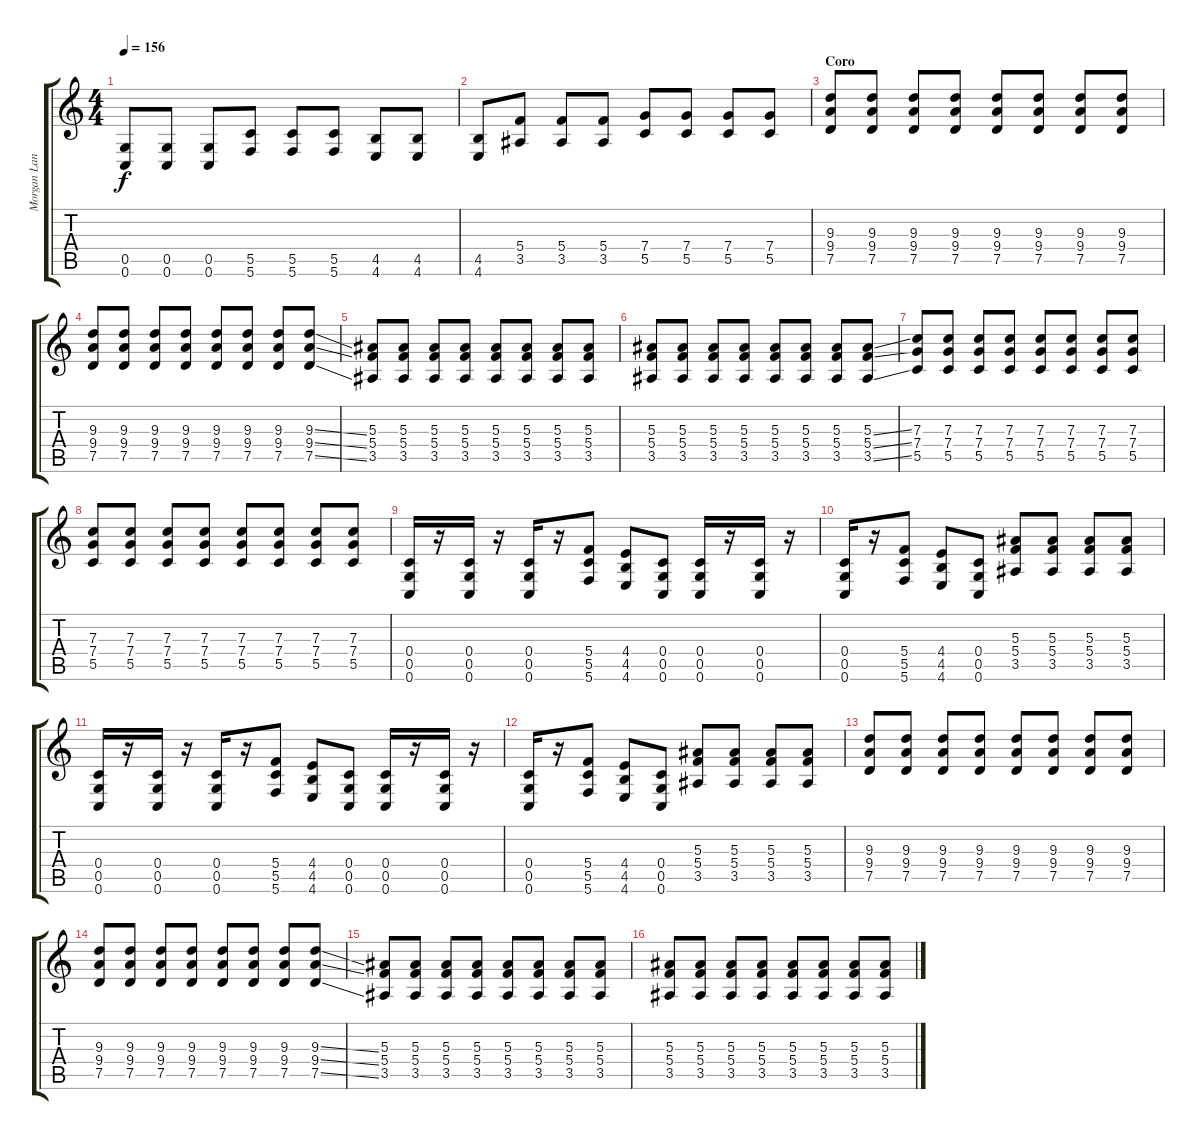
\track ("Morgan Lander" "Morgan Lan") {instrument distortionguitar}
\staff {score tabs}
\tuning (D4 A3 F3 C3 G2 C2) {hide}
\ts (4 4)
\tempo 156
\clef g2
\ks c
(0.5 0.6).8{dy f} (0.5 0.6).8 (0.5 0.6).8 (5.5 5.6).8 (5.5 5.6).8 (5.5 5.6).8 (4.5 4.6).8 (4.5 4.6).8 |
(4.5 4.6).8 (5.4 3.5).8 (5.4 3.5).8 (5.4 3.5).8 (7.4 5.5).8 (7.4 5.5).8 (7.4 5.5).8 (7.4 5.5).8 |
\section ("" "Coro")
(9.3 9.4 7.5).8 (9.3 9.4 7.5).8 (9.3 9.4 7.5).8 (9.3 9.4 7.5).8 (9.3 9.4 7.5).8 (9.3 9.4 7.5).8 (9.3 9.4 7.5).8 (9.3 9.4 7.5).8 |
(9.3 9.4 7.5).8 (9.3 9.4 7.5).8 (9.3 9.4 7.5).8 (9.3 9.4 7.5).8 (9.3 9.4 7.5).8 (9.3 9.4 7.5).8 (9.3 9.4 7.5).8 (9.3{ss} 9.4{ss} 7.5{ss}).8 |
(5.3 5.4 3.5).8 (5.3 5.4 3.5).8 (5.3 5.4 3.5).8 (5.3 5.4 3.5).8 (5.3 5.4 3.5).8 (5.3 5.4 3.5).8 (5.3 5.4 3.5).8 (5.3 5.4 3.5).8 |
(5.3 5.4 3.5).8 (5.3 5.4 3.5).8 (5.3 5.4 3.5).8 (5.3 5.4 3.5).8 (5.3 5.4 3.5).8 (5.3 5.4 3.5).8 (5.3 5.4 3.5).8 (5.3{ss} 5.4{ss} 3.5{ss}).8 |
(7.3 7.4 5.5).8 (7.3 7.4 5.5).8 (7.3 7.4 5.5).8 (7.3 7.4 5.5).8 (7.3 7.4 5.5).8 (7.3 7.4 5.5).8 (7.3 7.4 5.5).8 (7.3 7.4 5.5).8 |
(7.3 7.4 5.5).8 (7.3 7.4 5.5).8 (7.3 7.4 5.5).8 (7.3 7.4 5.5).8 (7.3 7.4 5.5).8 (7.3 7.4 5.5).8 (7.3 7.4 5.5).8 (7.3 7.4 5.5).8 |
(0.4 0.5 0.6).16 r.16 (0.4 0.5 0.6).16 r.16 (0.4 0.5 0.6).16 r.16 (5.4 5.5 5.6).8 (4.4 4.5 4.6).8 (0.4 0.5 0.6).8 (0.4 0.5 0.6).16 r.16 (0.4 0.5 0.6).16 r.16 |
(0.4 0.5 0.6).16 r.16 (5.4 5.5 5.6).8 (4.4 4.5 4.6).8 (0.4 0.5 0.6).8 (5.3 5.4 3.5).8 (5.3 5.4 3.5).8 (5.3 5.4 3.5).8 (5.3 5.4 3.5).8 |
(0.4 0.5 0.6).16 r.16 (0.4 0.5 0.6).16 r.16 (0.4 0.5 0.6).16 r.16 (5.4 5.5 5.6).8 (4.4 4.5 4.6).8 (0.4 0.5 0.6).8 (0.4 0.5 0.6).16 r.16 (0.4 0.5 0.6).16 r.16 |
(0.4 0.5 0.6).16 r.16 (5.4 5.5 5.6).8 (4.4 4.5 4.6).8 (0.4 0.5 0.6).8 (5.3 5.4 3.5).8 (5.3 5.4 3.5).8 (5.3 5.4 3.5).8 (5.3 5.4 3.5).8 |
(9.3 9.4 7.5).8 (9.3 9.4 7.5).8 (9.3 9.4 7.5).8 (9.3 9.4 7.5).8 (9.3 9.4 7.5).8 (9.3 9.4 7.5).8 (9.3 9.4 7.5).8 (9.3 9.4 7.5).8 |
(9.3 9.4 7.5).8 (9.3 9.4 7.5).8 (9.3 9.4 7.5).8 (9.3 9.4 7.5).8 (9.3 9.4 7.5).8 (9.3 9.4 7.5).8 (9.3 9.4 7.5).8 (9.3{ss} 9.4{ss} 7.5{ss}).8 |
(5.3 5.4 3.5).8 (5.3 5.4 3.5).8 (5.3 5.4 3.5).8 (5.3 5.4 3.5).8 (5.3 5.4 3.5).8 (5.3 5.4 3.5).8 (5.3 5.4 3.5).8 (5.3 5.4 3.5).8 |
(5.3 5.4 3.5).8 (5.3 5.4 3.5).8 (5.3 5.4 3.5).8 (5.3 5.4 3.5).8 (5.3 5.4 3.5).8 (5.3 5.4 3.5).8 (5.3 5.4 3.5).8 (5.3{ss} 5.4{ss} 3.5{ss}).8
